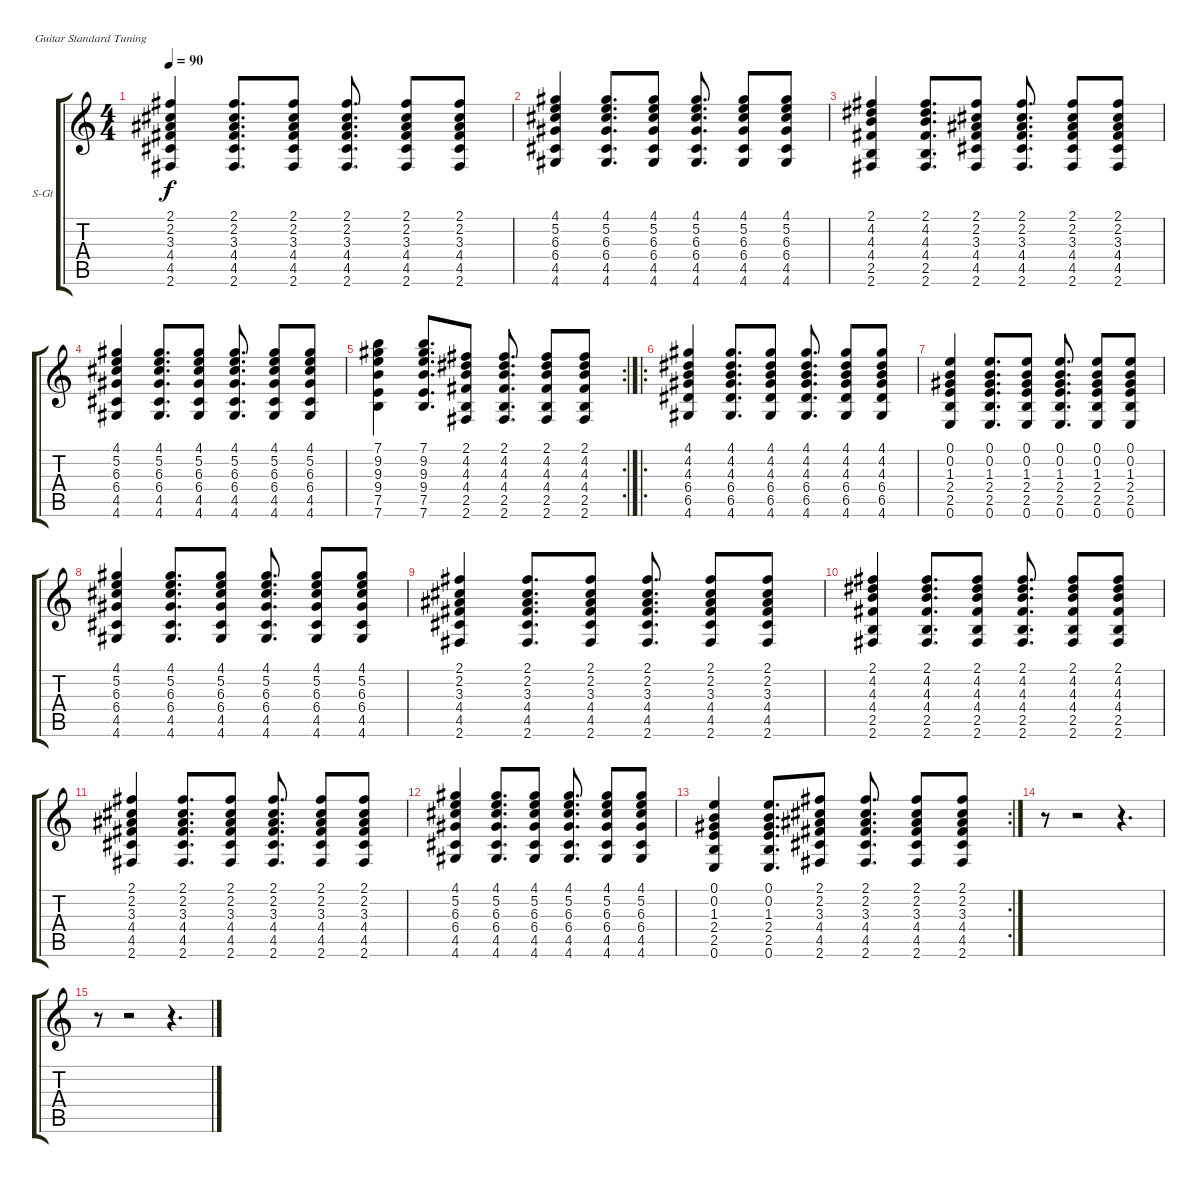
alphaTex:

\bracketExtendMode groupsimilarinstruments
\firstSystemTrackNameOrientation horizontal
\otherSystemsTrackNameOrientation horizontal
\track ("Гитара 1" "S-Gt") {instrument acousticguitarsteel}
\staff {score tabs}
\tuning (E4 B3 G3 D3 A2 E2)
\ts (4 4)
\tempo 90
\clef g2
\ks c
(2.1 2.2 3.3 4.4 4.5 2.6).4{dy f} (2.1 2.2 3.3 4.4 4.5 2.6).8{d} (2.2 3.3 4.4 4.5 2.6 2.1).8 (2.1 2.2 3.3 4.4 4.5 2.6).8{d} (2.1 2.2 3.3 4.4 4.5 2.6).8 (2.1 2.2 3.3 4.4 4.5 2.6).8 |
(4.1 5.2 6.3 6.4 4.5 4.6).4 (4.1 5.2 6.3 6.4 4.5 4.6).8{d} (4.1 5.2 6.3 6.4 4.5 4.6).8 (4.1 5.2 6.3 6.4 4.5 4.6).8{d} (4.1 5.2 6.3 6.4 4.5 4.6).8 (4.1 5.2 6.3 6.4 4.5 4.6).8 |
(2.1 4.2 4.3 4.4 2.5 2.6).4 (2.1 4.2 4.3 4.4 2.5 2.6).8{d} (2.1 2.2 3.3 4.4 4.5 2.6).8 (2.1 2.2 3.3 4.4 4.5 2.6).8{d} (2.1 2.2 3.3 4.4 4.5 2.6).8 (2.1 2.2 3.3 4.4 4.5 2.6).8 |
(4.1 5.2 6.3 6.4 4.5 4.6).4 (4.1 5.2 6.3 6.4 4.5 4.6).8{d} (4.1 5.2 6.3 6.4 4.5 4.6).8 (4.1 5.2 6.3 6.4 4.5 4.6).8{d} (4.1 5.2 6.3 6.4 4.5 4.6).8 (4.1 5.2 6.3 6.4 4.5 4.6).8 |
\rc 2
(7.1 9.2 9.3 9.4 7.5 7.6).4 (7.1 9.2 9.3 9.4 7.5 7.6).8{d} (2.1 4.2 4.3 4.4 2.5 2.6).8 (2.1 4.2 4.3 4.4 2.5 2.6).8{d} (2.1 4.2 4.3 4.4 2.5 2.6).8 (2.1 4.2 4.3 4.4 2.5 2.6).8 |
\ro
(4.1 4.2 4.3 6.4 6.5 4.6).4 (4.1 4.2 4.3 6.4 6.5 4.6).8{d} (4.1 4.2 4.3 6.4 6.5 4.6).8 (4.1 4.2 4.3 6.4 6.5 4.6).8{d} (4.1 4.2 4.3 6.4 6.5 4.6).8 (4.1 4.2 4.3 6.4 6.5 4.6).8 |
(0.1 0.2 1.3 2.4 2.5 0.6).4 (0.1 0.2 1.3 2.4 2.5 0.6).8{d} (0.1 0.2 1.3 2.4 2.5 0.6).8 (0.1 0.2 1.3 2.4 2.5 0.6).8{d} (0.1 0.2 1.3 2.4 2.5 0.6).8 (0.1 0.2 1.3 2.4 2.5 0.6).8 |
(4.1 5.2 6.3 6.4 4.5 4.6).4 (4.1 5.2 6.3 6.4 4.5 4.6).8{d} (4.1 5.2 6.3 6.4 4.5 4.6).8 (4.1 5.2 6.3 6.4 4.5 4.6).8{d} (4.1 5.2 6.3 6.4 4.5 4.6).8 (4.1 5.2 6.3 6.4 4.5 4.6).8 |
(2.1 2.2 3.3 4.4 4.5 2.6).4 (2.1 2.2 3.3 4.4 4.5 2.6).8{d} (2.1 2.2 3.3 4.4 4.5 2.6).8 (2.1 2.2 3.3 4.4 4.5 2.6).8{d} (2.1 2.2 3.3 4.4 4.5 2.6).8 (2.1 2.2 3.3 4.4 4.5 2.6).8 |
(2.1 4.2 4.3 4.4 2.5 2.6).4 (2.1 4.2 4.3 4.4 2.5 2.6).8{d} (2.1 4.2 4.3 4.4 2.5 2.6).8 (2.1 4.2 4.3 4.4 2.5 2.6).8{d} (2.1 4.2 4.3 4.4 2.5 2.6).8 (2.1 4.2 4.3 4.4 2.5 2.6).8 |
(2.1 2.2 3.3 4.4 4.5 2.6).4 (2.1 2.2 3.3 4.4 4.5 2.6).8{d} (2.1 2.2 3.3 4.4 4.5 2.6).8 (2.1 2.2 3.3 4.4 4.5 2.6).8{d} (2.1 2.2 3.3 4.4 4.5 2.6).8 (2.1 2.2 3.3 4.4 4.5 2.6).8 |
(4.1 5.2 6.3 6.4 4.5 4.6).4 (4.1 5.2 6.3 6.4 4.5 4.6).8{d} (4.1 5.2 6.3 6.4 4.5 4.6).8 (4.1 5.2 6.3 6.4 4.5 4.6).8{d} (4.1 5.2 6.3 6.4 4.5 4.6).8 (4.1 5.2 6.3 6.4 4.5 4.6).8 |
\rc 2
(0.1 0.2 1.3 2.4 2.5 0.6).4 (0.1 0.2 1.3 2.4 2.5 0.6).8{d} (2.1 2.2 3.3 4.4 4.5 2.6).8 (2.1 2.2 3.3 4.4 4.5 2.6).8{d} (2.1 2.2 3.3 4.4 4.5 2.6).8 (2.1 2.2 3.3 4.4 4.5 2.6).8 |
r.8 r.2 r.4{d} |
r.8 r.2 r.4{d}
